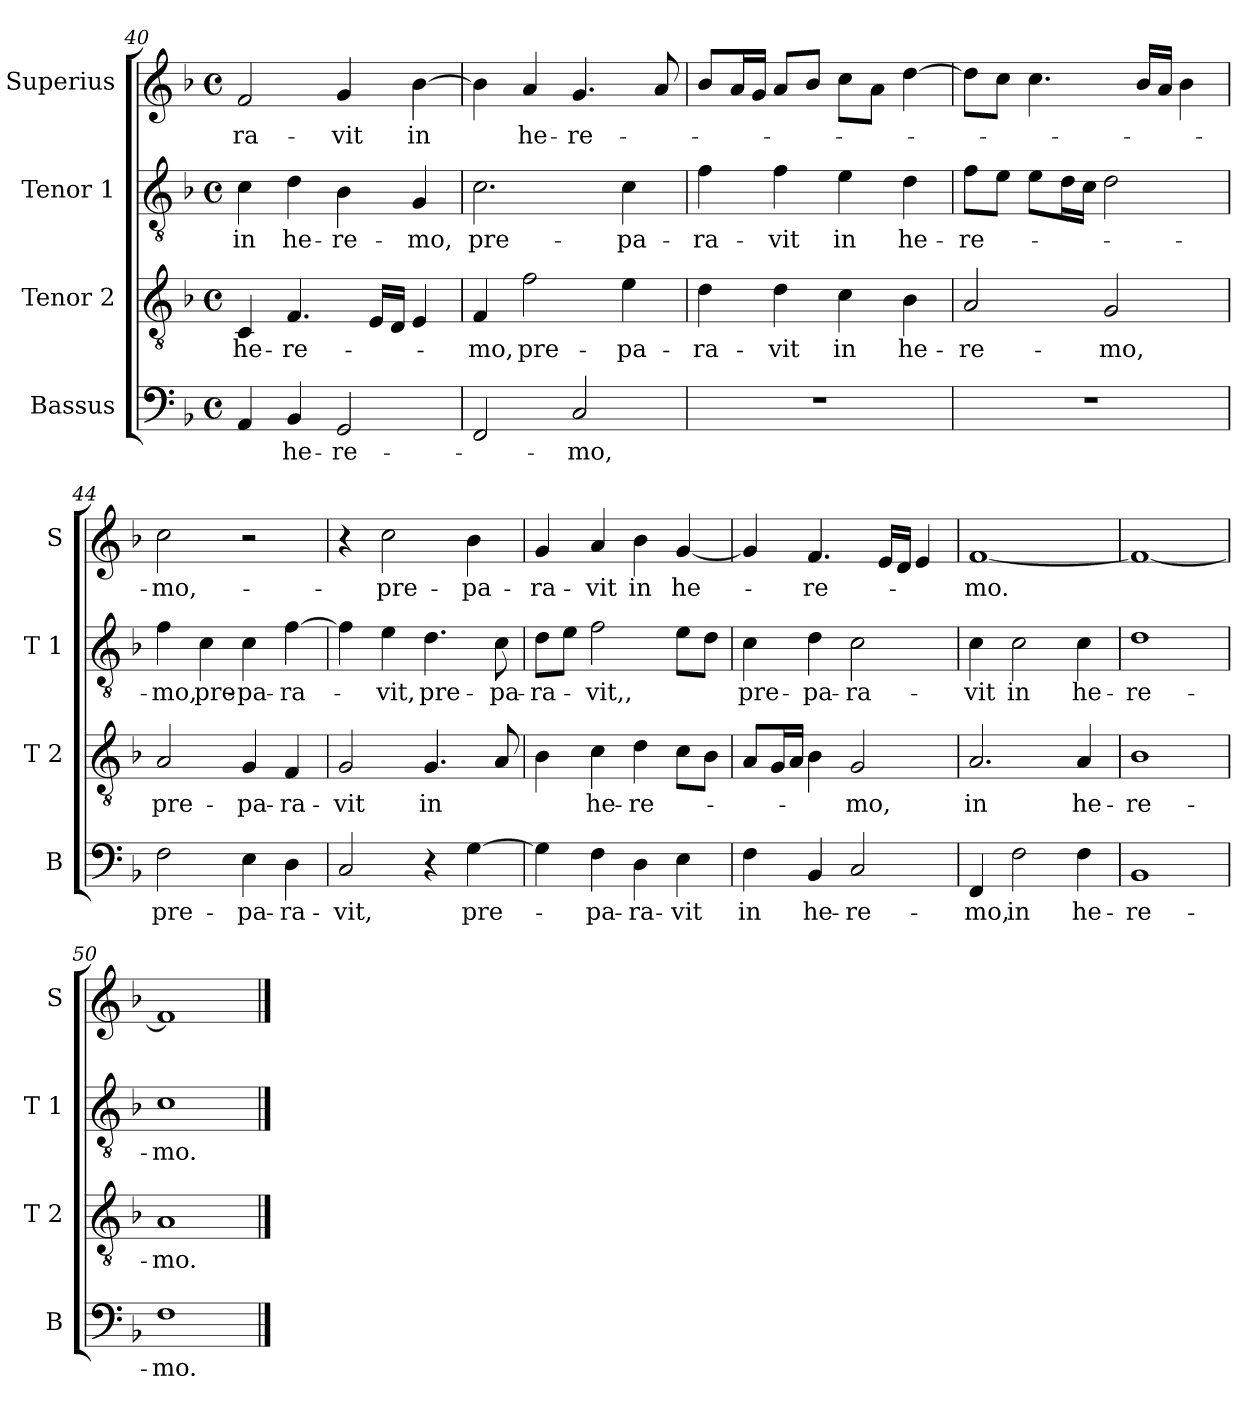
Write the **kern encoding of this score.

**kern	**text	**kern	**text	**kern	**text	**kern	**text
*part4	*part4	*part3	*part3	*part2	*part2	*part1	*part1
*staff4	*staff4	*staff3	*staff3	*staff2	*staff2	*staff1	*staff1
*I"Bassus	*	*I"Tenor 2	*	*I"Tenor 1	*	*I"Superius	*
*I'B	*	*I'T 2	*	*I'T 1	*	*I'S	*
*clefF4	*	*clefGv2	*	*clefGv2	*	*clefG2	*
*k[b-]	*	*k[b-]	*	*k[b-]	*	*k[b-]	*
*F:	*	*F:	*	*F:	*	*F:	*
*M4/4	*	*M4/4	*	*M4/4	*	*M4/4	*
*met(c)	*	*met(c)	*	*met(c)	*	*met(c)	*
=40	=40	=40	=40	=40	=40	=40	=40
!	!	!	!LO:LY:b	!	!LO:LY:b	!	!LO:LY:b
4AA/	.	4C/	he-	4c\	in	2f/	-ra-
!	!LO:LY:b	!	!LO:LY:b	!	!LO:LY:b	!	!
4BB-/	-he-	4.F/	-re-	4d\	he-	.	.
!	!LO:LY:b	!	!	!	!LO:LY:b	!	!LO:LY:b
2GG/	-re-	.	.	4B-\	-re-	4g/	-vit
.	.	16E/LL	.	.	.	.	.
.	.	16D/JJ	.	.	.	.	.
!	!	!	!	!	!LO:LY:b	!	!LO:LY:b
.	.	4E/	.	4G/	-mo,	[4b-\	in
!!LO:LB:g=z
=41	=41	=41	=41	=41	=41	=41	=41
!	!	!	!LO:LY:b	!	!LO:LY:b	!	!
2FF/	.	4F/	-mo,	2.c\	pre-	4b-\]	.
!	!	!	!LO:LY:b	!	!	!	!LO:LY:b
.	.	2f\	pre-	.	.	4a/	he-
!	!LO:LY:b	!	!	!	!	!	!LO:LY:b
2C/	-mo,	.	.	.	.	4.g/	-re-
!	!	!	!LO:LY:b	!	!LO:LY:b	!	!
.	.	4e\	-pa-	4c\	-pa-	.	.
.	.	.	.	.	.	8a/	.
=42	=42	=42	=42	=42	=42	=42	=42
!	!	!	!LO:LY:b	!	!LO:LY:b	!	!
1r	.	4d\	-ra-	4f\	-ra-	8b-/L	.
.	.	.	.	.	.	16a/L	.
.	.	.	.	.	.	16g/JJ	.
!	!	!	!LO:LY:b	!	!LO:LY:b	!	!
.	.	4d\	-vit	4f\	-vit	8a/L	.
.	.	.	.	.	.	8b-/J	.
!	!	!	!LO:LY:b	!	!LO:LY:b	!	!
.	.	4c\	in	4e\	in	8cc\L	.
.	.	.	.	.	.	8a\J	.
!	!	!	!LO:LY:b	!	!LO:LY:b	!	!
.	.	4B-\	he-	4d\	he-	[4dd\	.
=43	=43	=43	=43	=43	=43	=43	=43
!	!	!	!LO:LY:b	!	!LO:LY:b	!	!
1r	.	2A/	-re-	8f\L	-re-	8dd\L]	.
.	.	.	.	8e\J	.	8cc\J	.
.	.	.	.	8e\L	.	4.cc\	.
.	.	.	.	16d\L	.	.	.
.	.	.	.	16c\JJ	.	.	.
!	!	!	!LO:LY:b	!	!	!	!
.	.	2G/	-mo,	2d\	.	.	.
.	.	.	.	.	.	16b-/LL	.
.	.	.	.	.	.	16a/JJ	.
.	.	.	.	.	.	4b-\	.
=44	=44	=44	=44	=44	=44	=44	=44
!	!LO:LY:b	!	!LO:LY:b	!	!LO:LY:b	!	!LO:LY:b
2F\	pre-	2A/	pre-	4f\	-mo,	2cc\	-mo,-
!	!	!	!	!	!LO:LY:b	!	!
.	.	.	.	4c\	pre-	.	.
!	!LO:LY:b	!	!LO:LY:b	!	!LO:LY:b	!	!
4E\	-pa-	4G/	-pa-	4c\	-pa-	2r	.
!	!LO:LY:b	!	!LO:LY:b	!	!LO:LY:b	!	!
4D\	-ra-	4F/	-ra-	[4f\	-ra-	.	.
=45	=45	=45	=45	=45	=45	=45	=45
!	!LO:LY:b	!	!LO:LY:b	!	!	!	!
2C/	-vit,	2G/	-vit	4f\]	.	4r	.
!	!	!	!	!	!LO:LY:b	!	!LO:LY:b
.	.	.	.	4e\	-vit,	2cc\	-pre-
!	!	!	!LO:LY:b	!	!LO:LY:b	!	!
4r	.	4.G/	in	4.d\	pre-	.	.
!	!LO:LY:b	!	!	!	!	!	!LO:LY:b
[4G\	pre-	.	.	.	.	4b-\	-pa-
!	!	!	!	!	!LO:LY:b	!	!
.	.	8A/	.	8c\	-pa-	.	.
!!LO:LB:g=z
=46	=46	=46	=46	=46	=46	=46	=46
!	!	!	!	!	!LO:LY:b	!	!LO:LY:b
4G\]	.	4B-\	.	8d\L	-ra-	4g/	-ra-
.	.	.	.	8e\J	.	.	.
!	!LO:LY:b	!	!LO:LY:b	!	!LO:LY:b	!	!LO:LY:b
4F\	-pa-	4c\	he-	2f\	-vit,,	4a/	-vit
!	!LO:LY:b	!	!LO:LY:b	!	!	!	!LO:LY:b
4D\	-ra-	4d\	-re-	.	.	4b-\	in
!	!LO:LY:b	!	!	!	!	!	!LO:LY:b
4E\	-vit	8c\L	.	8e\L	.	[4g/	he-
.	.	8B-\J	.	8d\J	.	.	.
=47	=47	=47	=47	=47	=47	=47	=47
!	!LO:LY:b	!	!	!	!LO:LY:b	!	!
4F\	in	8A/L	.	4c\	pre-	4g/]	.
.	.	16G/L	.	.	.	.	.
.	.	16A/JJ	.	.	.	.	.
!	!LO:LY:b	!	!	!	!LO:LY:b	!	!LO:LY:b
4BB-/	he-	4B-\	.	4d\	-pa-	4.f/	-re-
!	!LO:LY:b	!	!LO:LY:b	!	!LO:LY:b	!	!
2C/	-re-	2G/	-mo,	2c\	-ra-	.	.
.	.	.	.	.	.	16e/LL	.
.	.	.	.	.	.	16d/JJ	.
.	.	.	.	.	.	4e/	.
=48	=48	=48	=48	=48	=48	=48	=48
!	!LO:LY:b	!	!LO:LY:b	!	!LO:LY:b	!	!LO:LY:b
4FF/	-mo,	2.A/	in	4c\	-vit	[1f	-mo.
!	!LO:LY:b	!	!	!	!LO:LY:b	!	!
2F\	in	.	.	2c\	in	.	.
!	!LO:LY:b	!	!LO:LY:b	!	!LO:LY:b	!	!
4F\	he-	4A/	he-	4c\	he-	.	.
=49	=49	=49	=49	=49	=49	=49	=49
!	!LO:LY:b	!	!LO:LY:b	!	!LO:LY:b	!	!
1BB-	-re-	1B-	-re-	1d	-re-	1f_	.
=50	=50	=50	=50	=50	=50	=50	=50
!	!LO:LY:b	!	!LO:LY:b	!	!LO:LY:b	!	!
1F	-mo.	1A	-mo.	1c	-mo.	1f]	.
==	==	==	==	==	==	==	==
*-	*-	*-	*-	*-	*-	*-	*-
